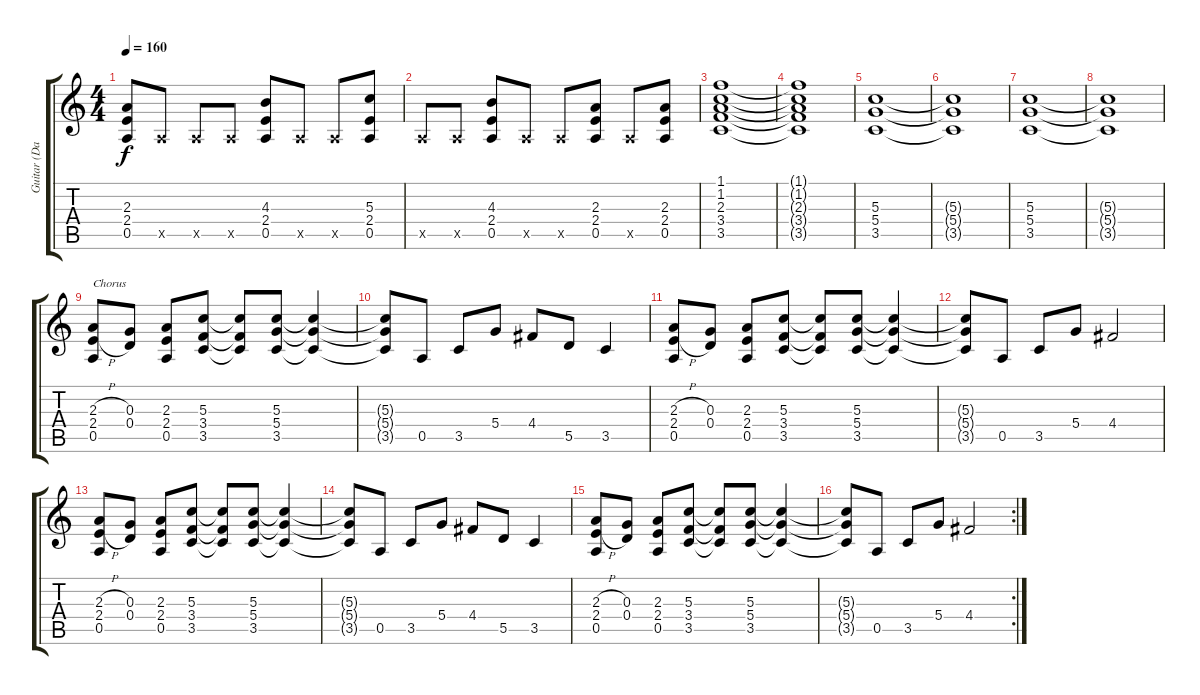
\track ("Guitar (Dave)" "Guitar (Da") {instrument distortionguitar}
\staff {score tabs}
\tuning (E4 B3 G3 D3 A2 E2) {hide}
\ts (4 4)
\tempo 160
\clef g2
\ks c
(2.3 2.4 0.5).8{dy f} 0.5{x}.8 0.5{x}.8 0.5{x}.8 (4.3 2.4 0.5).8 0.5{x}.8 0.5{x}.8 (5.3 2.4 0.5).8 |
0.5{x}.8 0.5{x}.8 (4.3 2.4 0.5).8 0.5{x}.8 0.5{x}.8 (2.3 2.4 0.5).8 0.5{x}.8 (2.3 2.4 0.5).8 |
(1.1 1.2 2.3 3.4 3.5).1 |
(1.1{t} 1.2{t} 2.3{t} 3.4{t} 3.5{t}).1 |
(5.3 5.4 3.5).1 |
(5.3{t} 5.4{t} 3.5{t}).1 |
(5.3 5.4 3.5).1 |
(5.3{t} 5.4{t} 3.5{t}).1 |
(2.3{h} 2.4{h} 0.5).8{txt "Chorus"} (0.3 0.4).8 (2.3 2.4 0.5).8 (5.3 3.4 3.5).8 (5.3{t} 3.4{t} 3.5{t}).8 (5.3 5.4 3.5).8 (5.3{t} 5.4{t} 3.5{t}).4 |
(5.3{t} 5.4{t} 3.5{t}).8 0.5.8 3.5.8 5.4.8 4.4.8 5.5.8 3.5.4 |
(2.3{h} 2.4{h} 0.5).8 (0.3 0.4).8 (2.3 2.4 0.5).8 (5.3 3.4 3.5).8 (5.3{t} 3.4{t} 3.5{t}).8 (5.3 5.4 3.5).8 (5.3{t} 5.4{t} 3.5{t}).4 |
(5.3{t} 5.4{t} 3.5{t}).8 0.5.8 3.5.8 5.4.8 4.4.2 |
(2.3{h} 2.4{h} 0.5).8 (0.3 0.4).8 (2.3 2.4 0.5).8 (5.3 3.4 3.5).8 (5.3{t} 3.4{t} 3.5{t}).8 (5.3 5.4 3.5).8 (5.3{t} 5.4{t} 3.5{t}).4 |
(5.3{t} 5.4{t} 3.5{t}).8 0.5.8 3.5.8 5.4.8 4.4.8 5.5.8 3.5.4 |
(2.3{h} 2.4{h} 0.5).8 (0.3 0.4).8 (2.3 2.4 0.5).8 (5.3 3.4 3.5).8 (5.3{t} 3.4{t} 3.5{t}).8 (5.3 5.4 3.5).8 (5.3{t} 5.4{t} 3.5{t}).4 |
\rc 2
(5.3{t} 5.4{t} 3.5{t}).8 0.5.8 3.5.8 5.4.8 4.4.2
